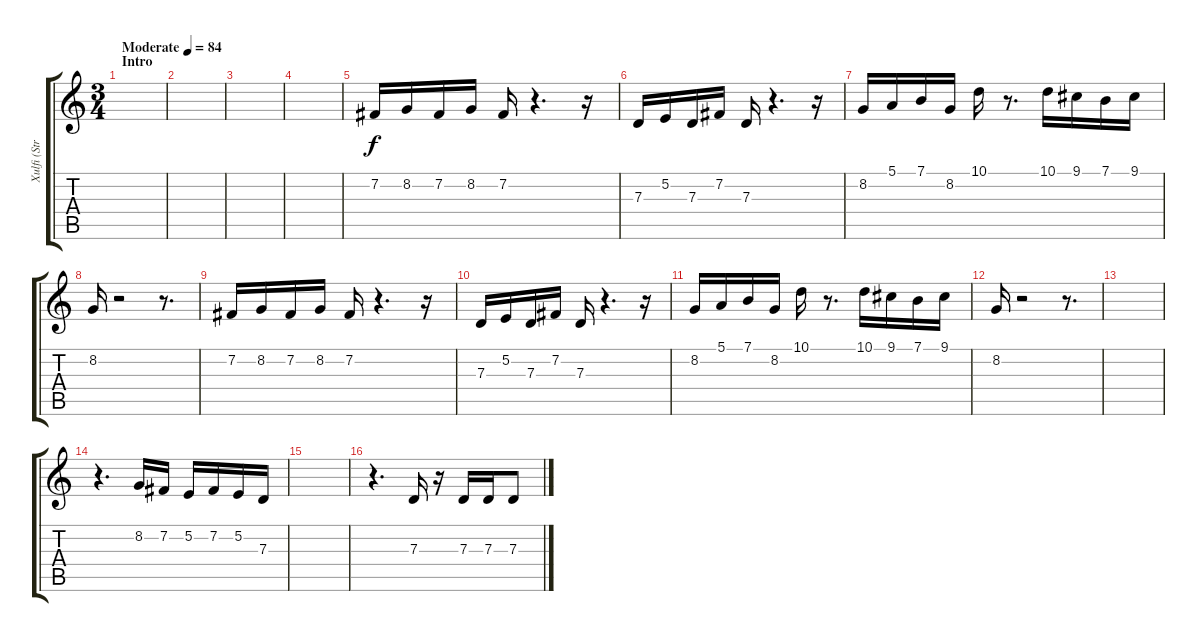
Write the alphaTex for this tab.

\track ("Xulfi (Strings 1)" "Xulfi (Str") {instrument tremolostrings}
\staff {score tabs}
\tuning (E4 B3 G3 D3 A2 E2) {hide}
\ts (3 4)
\section ("" "Intro")
\tempo (84 "Moderate")
\clef g2
\ks c
|
|
|
|
7.2.16 8.2.16 7.2.16 8.2.16 7.2.16 r.4{d} r.16 |
7.3.16 5.2.16 7.3.16 7.2.16 7.3.16 r.4{d} r.16 |
8.2.16 5.1.16 7.1.16 8.2.16 10.1.16 r.8{d} 10.1.16 9.1.16 7.1.16 9.1.16 |
8.2.16 r.2 r.8{d} |
7.2.16 8.2.16 7.2.16 8.2.16 7.2.16 r.4{d} r.16 |
7.3.16 5.2.16 7.3.16 7.2.16 7.3.16 r.4{d} r.16 |
8.2.16 5.1.16 7.1.16 8.2.16 10.1.16 r.8{d} 10.1.16 9.1.16 7.1.16 9.1.16 |
8.2.16 r.2 r.8{d} |
|
r.4{d} 8.2.16 7.2.16 5.2.16 7.2.16 5.2.16 7.3.16 |
|
r.4{d} 7.3.16 r.16 7.3.16 7.3.16 7.3.8
